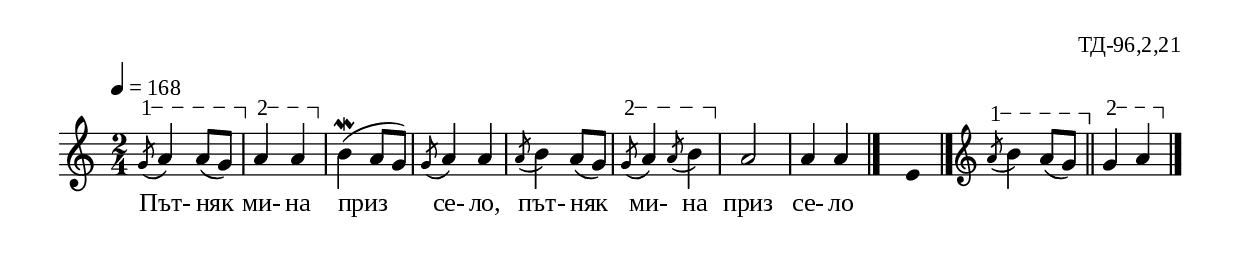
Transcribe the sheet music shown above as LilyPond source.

%{
laz_096_2_21
%}

\include "td-preamble.ly"

\score {
\relative c'' {
 \tempo 4 = 168
 \time 2/4
\varA
\acciaccatura g8\startTextSpan a4 a8( g\stopTextSpan) | 
\varB
a4\startTextSpan a\stopTextSpan | 
b\mordent( a8 g) | \acciaccatura g8 a4 a |
\acciaccatura a8 b4 a8( g) | 
\varB
\acciaccatura g8\startTextSpan a4 \acciaccatura a8 b4\stopTextSpan |
a2 | a4 a
 \bar "|." 
 s4 \fixB e \fixC
 \bar "|." 
\endm
\varA
\acciaccatura a8\startTextSpan b4 a8( g\stopTextSpan) \bar "||"
\varB
g4\startTextSpan a\stopTextSpan
 \bar "|."  
}
\addlyrics { Път- няк ми- на приз се- ло, път- няк ми- на приз се- ло }
%
\layout {
  indent = #0
  line-width = 190\mm
  ragged-right=##f
}
%
\midi { 
	\context {
		\Score
		tempoWholesPerMinute = #(ly:make-moment 168 4)
		}
	}
}
%
\header{
  opus = "ТД-96,2,21"
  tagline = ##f
}


